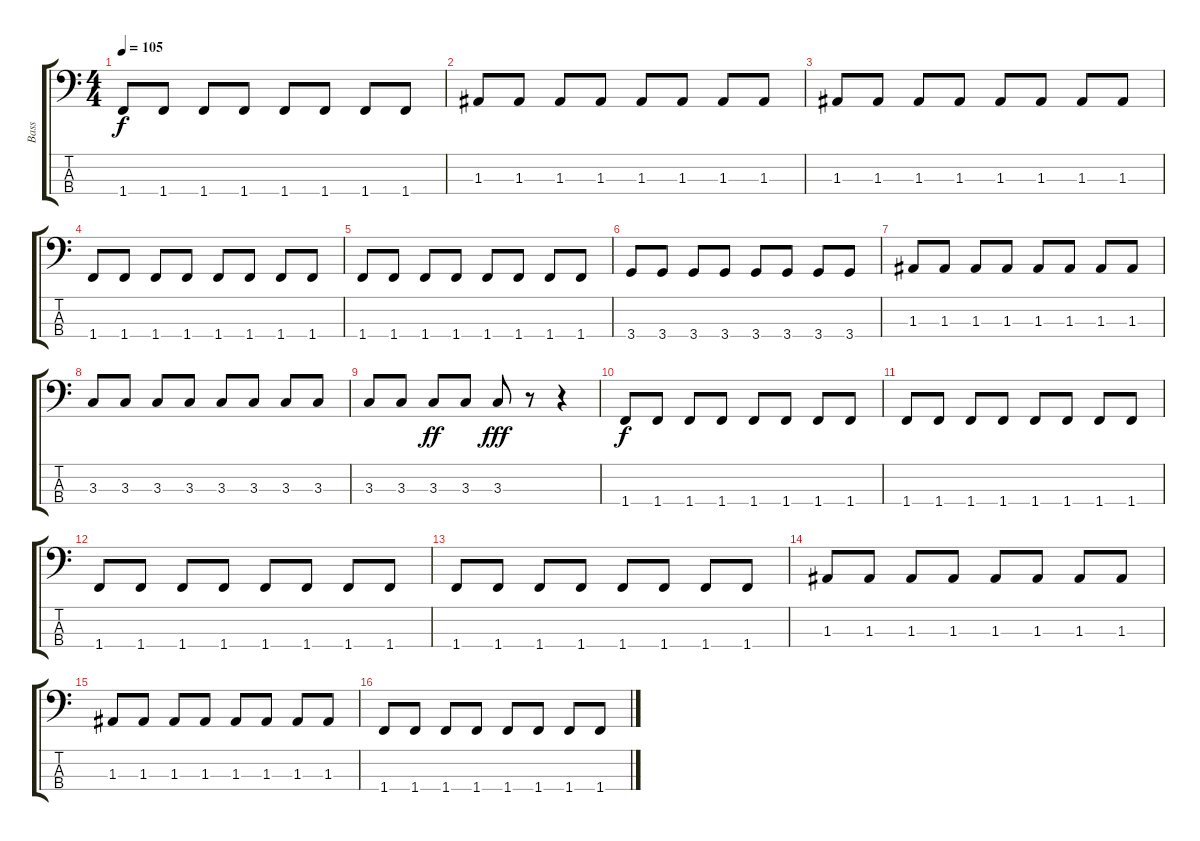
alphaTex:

\track ("Bass" "Bass") {instrument electricbasspick}
\staff {score tabs}
\tuning (G2 D2 A1 E1) {hide}
\ts (4 4)
\tempo 105
\clef f4
\ks c
1.4.8{dy f} 1.4.8 1.4.8 1.4.8 1.4.8 1.4.8 1.4.8 1.4.8 |
1.3.8 1.3.8 1.3.8 1.3.8 1.3.8 1.3.8 1.3.8 1.3.8 |
1.3.8 1.3.8 1.3.8 1.3.8 1.3.8 1.3.8 1.3.8 1.3.8 |
1.4.8 1.4.8 1.4.8 1.4.8 1.4.8 1.4.8 1.4.8 1.4.8 |
1.4.8 1.4.8 1.4.8 1.4.8 1.4.8 1.4.8 1.4.8 1.4.8 |
3.4.8 3.4.8 3.4.8 3.4.8 3.4.8 3.4.8 3.4.8 3.4.8 |
1.3.8 1.3.8 1.3.8 1.3.8 1.3.8 1.3.8 1.3.8 1.3.8 |
3.3.8 3.3.8 3.3.8 3.3.8 3.3.8 3.3.8 3.3.8 3.3.8 |
3.3.8 3.3.8 3.3.8{dy ff} 3.3.8 3.3.8{dy fff} r.8 r.4 |
1.4.8{dy f} 1.4.8 1.4.8 1.4.8 1.4.8 1.4.8 1.4.8 1.4.8 |
1.4.8 1.4.8 1.4.8 1.4.8 1.4.8 1.4.8 1.4.8 1.4.8 |
1.4.8 1.4.8 1.4.8 1.4.8 1.4.8 1.4.8 1.4.8 1.4.8 |
1.4.8 1.4.8 1.4.8 1.4.8 1.4.8 1.4.8 1.4.8 1.4.8 |
1.3.8 1.3.8 1.3.8 1.3.8 1.3.8 1.3.8 1.3.8 1.3.8 |
1.3.8 1.3.8 1.3.8 1.3.8 1.3.8 1.3.8 1.3.8 1.3.8 |
1.4.8 1.4.8 1.4.8 1.4.8 1.4.8 1.4.8 1.4.8 1.4.8
